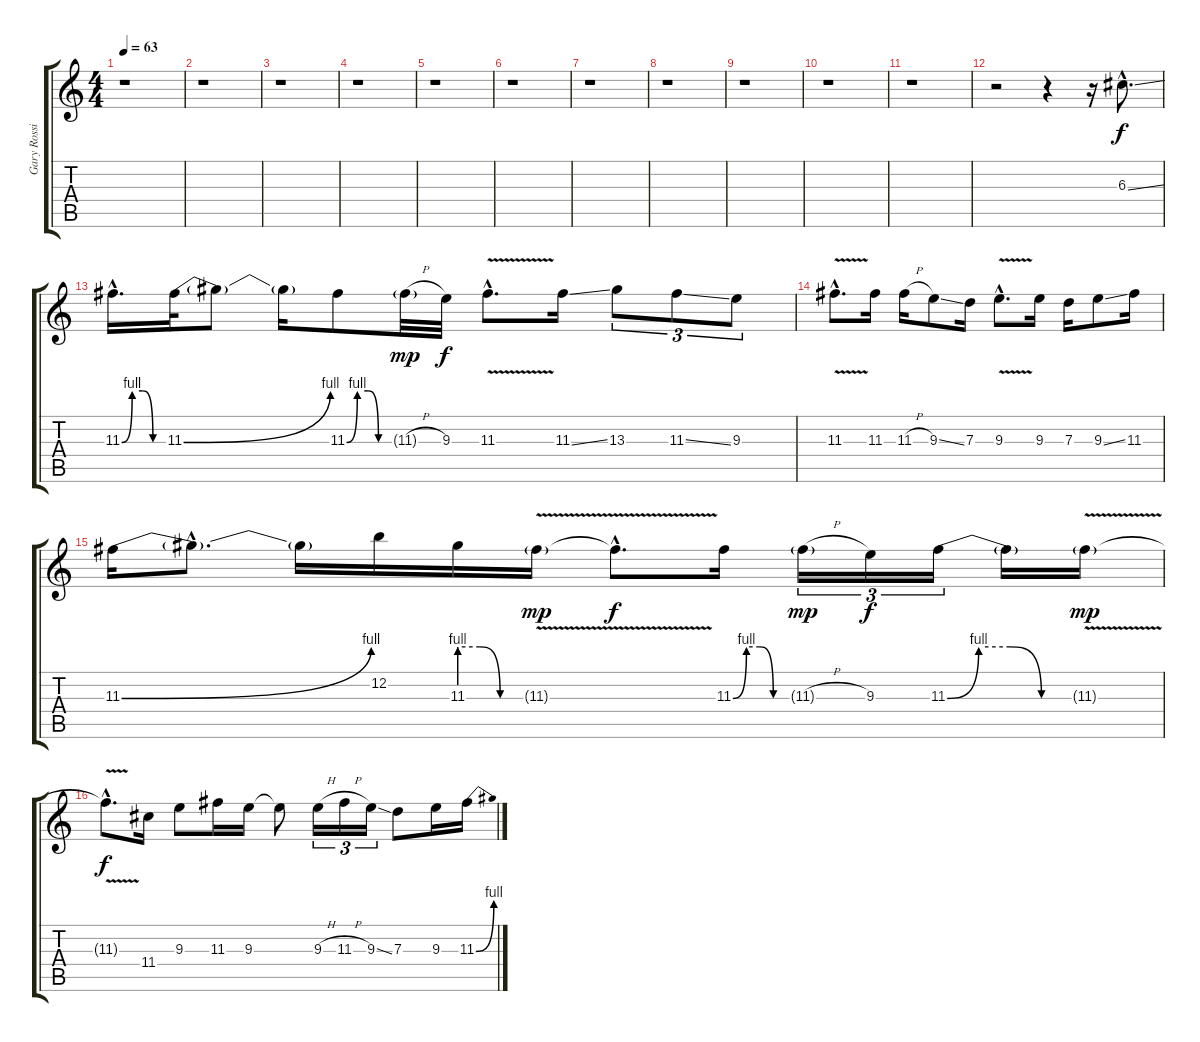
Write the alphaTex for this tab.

\track ("Gary Rossington" "Gary Rossi") {instrument distortionguitar}
\staff {score tabs}
\tuning (E4 B3 G3 D3 A2 E2) {hide}
\ts (4 4)
\tempo 63
\clef g2
\ks c
r.1{dy f} |
r.1 |
r.1 |
r.1 |
r.1 |
r.1 |
r.1 |
r.1 |
r.1 |
r.1 |
r.1 |
r.2 r.4 r.16 6.3{ss hac}.8{d} |
11.3{be (custom 0 0 15 4 30 4 45 0 60 0) hac}.16{d} 11.3{be (bend 0 0 60 4)}.32 11.3{t}.8 11.3{t}.16 11.3{be (custom 0 0 15 4 30 4 45 0 60 0)}.8 11.3{h g}.32{dy mp} 9.3.32{dy f} 11.3{v hac}.8{d} 11.3{ss}.16 13.3.8{tu (3 2)} 11.3{ss}.8{tu (3 2)} 9.3.8{tu (3 2)} |
11.3{v hac}.8{d} 11.3.16 11.3{h}.16 9.3{ss}.8 7.3.16 9.3{v hac}.8{d} 9.3.16 7.3.16 9.3{ss}.8 11.3.16 |
11.3{be (bend 0 0 60 4)}.16 11.3{hac t}.8{d} 11.3{t}.16 12.2.16 11.3{be (custom 0 4 20 4 40 0 60 0)}.16 11.3{v g}.16{dy mp} 11.3{v hac t}.8{d dy f} 11.3{be (custom 0 0 15 4 30 4 45 0 60 0)}.16 11.3{h g}.16{tu (3 2) dy mp} 9.3.16{tu (3 2) dy f} 11.3{be (custom 0 0 15 4 30 4 45 0 60 0)}.16{tu (3 2)} 11.3{t}.16 11.3{v g}.16{dy mp} |
11.3{v hac t}.8{d dy f} 11.4.16 9.3.8 11.3.16 9.3.16 9.3{t}.8 9.3{h}.16{tu (3 2)} 11.3{h}.16{tu (3 2)} 9.3{ss}.16{tu (3 2)} 7.3.8 9.3.16 11.3{be (bend 0 0 60 4)}.16
